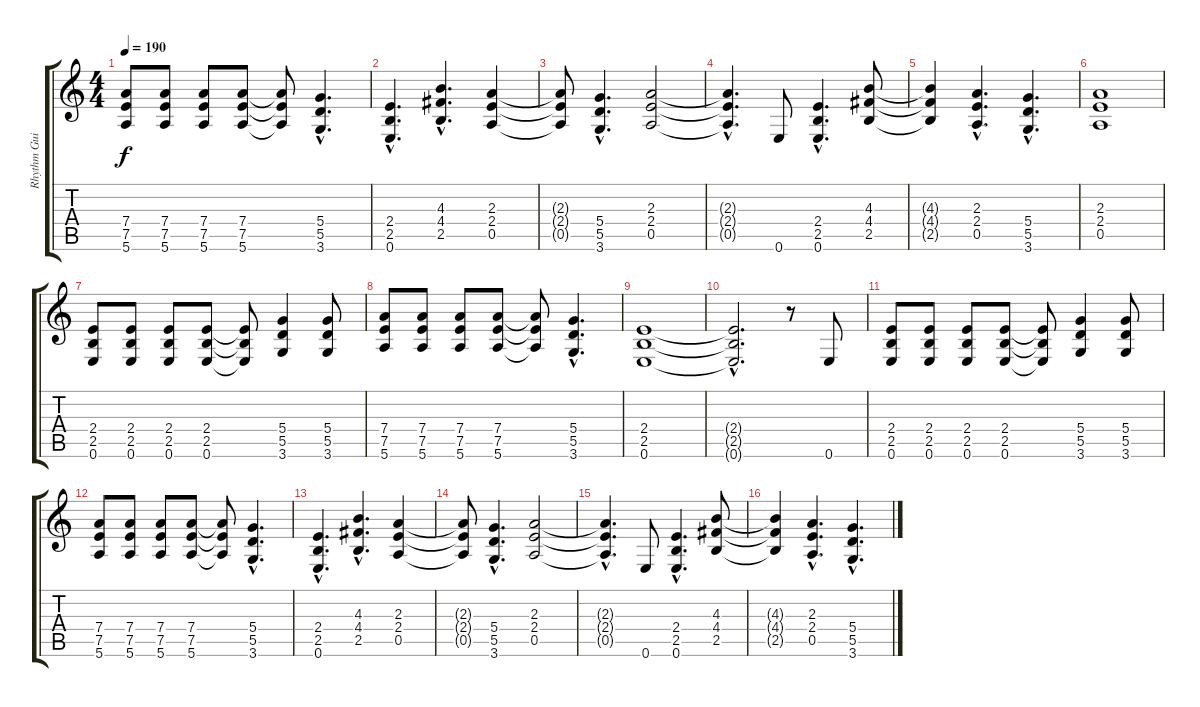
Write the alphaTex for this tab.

\track ("Rhythm Guitar 2" "Rhythm Gui") {instrument overdrivenguitar}
\staff {score tabs}
\tuning (E4 B3 G3 D3 A2 E2) {hide}
\ts (4 4)
\tempo 190
\clef g2
\ks c
(7.4 7.5 5.6).8{dy f} (7.4 7.5 5.6).8 (7.4 7.5 5.6).8 (7.4 7.5 5.6).8 (7.4{t} 7.5{t} 5.6{t}).8 (5.4{hac} 5.5{hac} 3.6{hac}).4{d} |
(2.4{hac} 2.5{hac} 0.6{hac}).4{d} (4.3{hac} 4.4{hac} 2.5{hac}).4{d} (2.3 2.4 0.5).4 |
(2.3{t} 2.4{t} 0.5{t}).8 (5.4{hac} 5.5{hac} 3.6{hac}).4{d} (2.3 2.4 0.5).2 |
(2.3{hac t} 2.4{hac t} 0.5{hac t}).4{d} 0.6.8 (2.4{hac} 2.5{hac} 0.6{hac}).4{d} (4.3 4.4 2.5).8 |
(4.3{t} 4.4{t} 2.5{t}).4 (2.3{hac} 2.4{hac} 0.5{hac}).4{d} (5.4{hac} 5.5{hac} 3.6{hac}).4{d} |
(2.3 2.4 0.5).1 |
(2.4 2.5 0.6).8 (2.4 2.5 0.6).8 (2.4 2.5 0.6).8 (2.4 2.5 0.6).8 (2.4{t} 2.5{t} 0.6{t}).8 (5.4 5.5 3.6).4 (5.4 5.5 3.6).8 |
(7.4 7.5 5.6).8 (7.4 7.5 5.6).8 (7.4 7.5 5.6).8 (7.4 7.5 5.6).8 (7.4{t} 7.5{t} 5.6{t}).8 (5.4{hac} 5.5{hac} 3.6{hac}).4{d} |
(2.4 2.5 0.6).1 |
(2.4{hac t} 2.5{hac t} 0.6{hac t}).2{d} r.8 0.6.8 |
(2.4 2.5 0.6).8 (2.4 2.5 0.6).8 (2.4 2.5 0.6).8 (2.4 2.5 0.6).8 (2.4{t} 2.5{t} 0.6{t}).8 (5.4 5.5 3.6).4 (5.4 5.5 3.6).8 |
(7.4 7.5 5.6).8 (7.4 7.5 5.6).8 (7.4 7.5 5.6).8 (7.4 7.5 5.6).8 (7.4{t} 7.5{t} 5.6{t}).8 (5.4{hac} 5.5{hac} 3.6{hac}).4{d} |
(2.4{hac} 2.5{hac} 0.6{hac}).4{d} (4.3{hac} 4.4{hac} 2.5{hac}).4{d} (2.3 2.4 0.5).4 |
(2.3{t} 2.4{t} 0.5{t}).8 (5.4{hac} 5.5{hac} 3.6{hac}).4{d} (2.3 2.4 0.5).2 |
(2.3{hac t} 2.4{hac t} 0.5{hac t}).4{d} 0.6.8 (2.4{hac} 2.5{hac} 0.6{hac}).4{d} (4.3 4.4 2.5).8 |
(4.3{t} 4.4{t} 2.5{t}).4 (2.3{hac} 2.4{hac} 0.5{hac}).4{d} (5.4{hac} 5.5{hac} 3.6{hac}).4{d}
